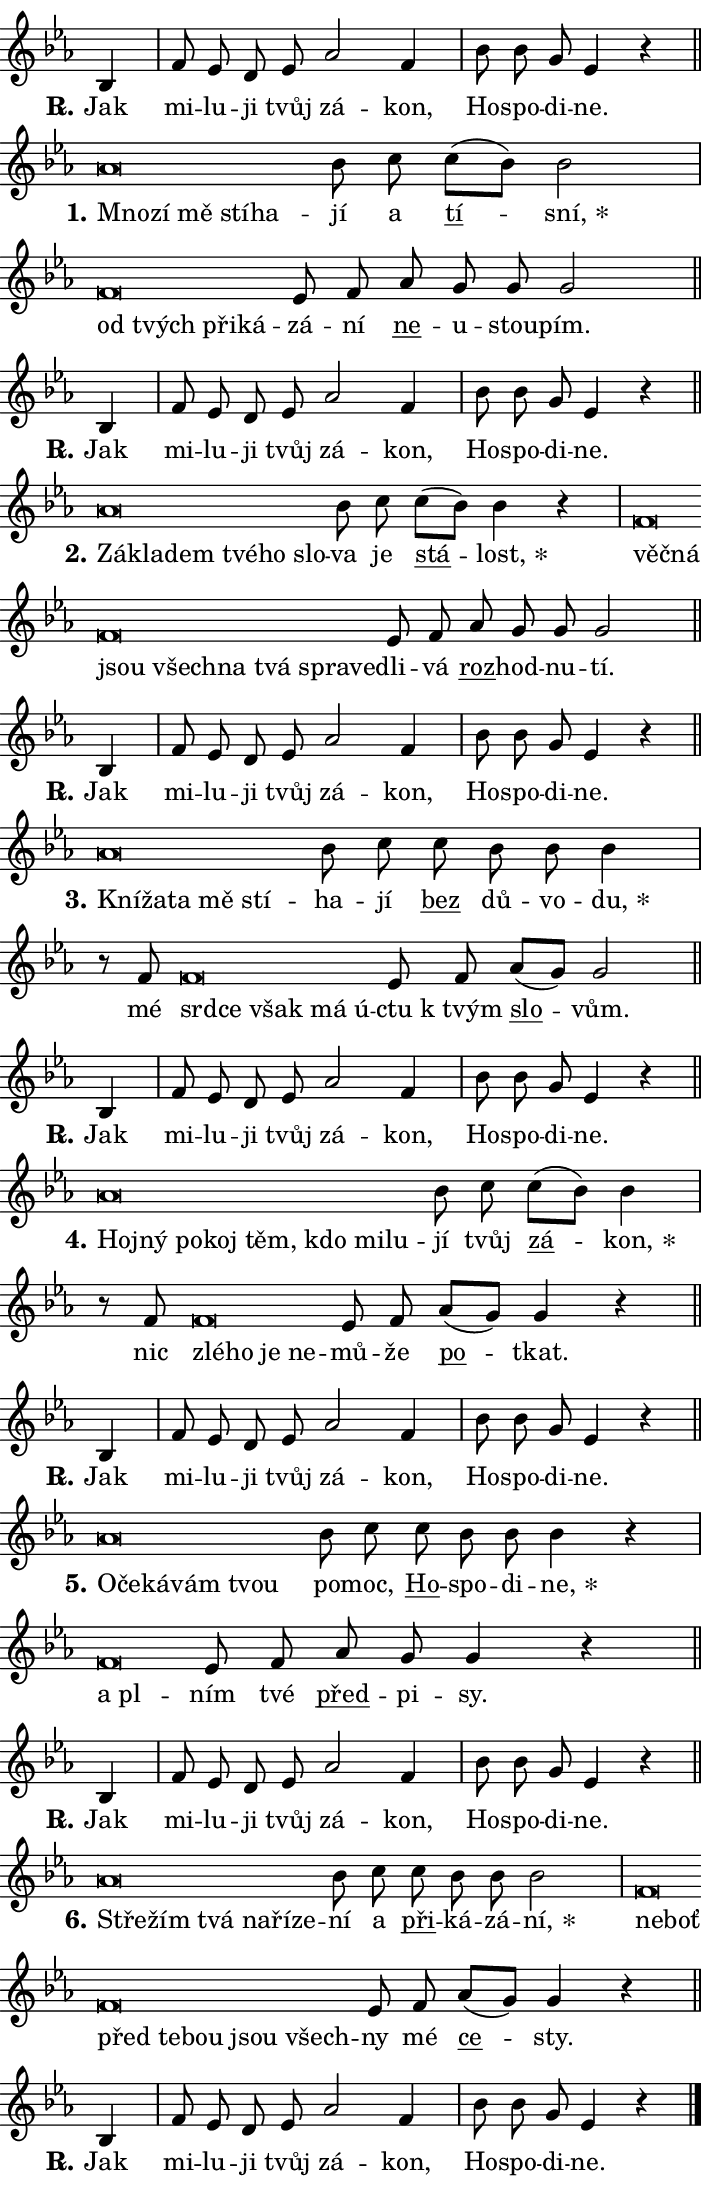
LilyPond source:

\version "2.24.0"
\header { tagline = "" }
\paper {
  indent = 0\cm
  top-margin = 0\cm
  right-margin = 0.13\cm % to fit lyric hyphens
  bottom-margin = 0\cm
  left-margin = 0\cm
  paper-width = 12\cm
  page-breaking = #ly:one-page-breaking
  system-system-spacing.basic-distance = #11
  score-system-spacing.basic-distance = #11
  ragged-last = ##f
}


%% Author: Thomas Morley
%% https://lists.gnu.org/archive/html/lilypond-user/2020-05/msg00002.html
#(define (line-position grob)
"Returns position of @var[grob} in current system:
   @code{'start}, if at first time-step
   @code{'end}, if at last time-step
   @code{'middle} otherwise
"
  (let* ((col (ly:item-get-column grob))
         (ln (ly:grob-object col 'left-neighbor))
         (rn (ly:grob-object col 'right-neighbor))
         (col-to-check-left (if (ly:grob? ln) ln col))
         (col-to-check-right (if (ly:grob? rn) rn col))
         (break-dir-left
           (and
             (ly:grob-property col-to-check-left 'non-musical #f)
             (ly:item-break-dir col-to-check-left)))
         (break-dir-right
           (and
             (ly:grob-property col-to-check-right 'non-musical #f)
             (ly:item-break-dir col-to-check-right))))
        (cond ((eqv? 1 break-dir-left) 'start)
              ((eqv? -1 break-dir-right) 'end)
              (else 'middle))))

#(define (tranparent-at-line-position vctor)
  (lambda (grob)
  "Relying on @code{line-position} select the relevant enry from @var{vctor}.
Used to determine transparency,"
    (case (line-position grob)
      ((end) (not (vector-ref vctor 0)))
      ((middle) (not (vector-ref vctor 1)))
      ((start) (not (vector-ref vctor 2))))))

noteHeadBreakVisibility =
#(define-music-function (break-visibility)(vector?)
"Makes @code{NoteHead}s transparent relying on @var{break-visibility}"
#{
  \override NoteHead.transparent =
    #(tranparent-at-line-position break-visibility)
#})

#(define delete-ledgers-for-transparent-note-heads
  (lambda (grob)
    "Reads whether a @code{NoteHead} is transparent.
If so this @code{NoteHead} is removed from @code{'note-heads} from
@var{grob}, which is supposed to be @code{LedgerLineSpanner}.
As a result ledgers are not printed for this @code{NoteHead}"
    (let* ((nhds-array (ly:grob-object grob 'note-heads))
           (nhds-list
             (if (ly:grob-array? nhds-array)
                 (ly:grob-array->list nhds-array)
                 '()))
           ;; Relies on the transparent-property being done before
           ;; Staff.LedgerLineSpanner.after-line-breaking is executed.
           ;; This is fragile ...
           (to-keep
             (remove
               (lambda (nhd)
                 (ly:grob-property nhd 'transparent #f))
               nhds-list)))
      ;; TODO find a better method to iterate over grob-arrays, similiar
      ;; to filter/remove etc for lists
      ;; For now rebuilt from scratch
      (set! (ly:grob-object grob 'note-heads)  '())
      (for-each
        (lambda (nhd)
          (ly:pointer-group-interface::add-grob grob 'note-heads nhd))
        to-keep))))

squashNotes = {
  \override NoteHead.X-extent = #'(-0.2 . 0.2)
  \override NoteHead.Y-extent = #'(-0.75 . 0)
  \override NoteHead.stencil =
    #(lambda (grob)
       (let ((pos (ly:grob-property grob 'staff-position)))
         (begin
           (if (< pos -7) (display "ERROR: Lower brevis then expected\n") (display ""))
           (if (<= pos -6) ly:text-interface::print ly:note-head::print))))
}
unSquashNotes = {
  \revert NoteHead.X-extent
  \revert NoteHead.Y-extent
  \revert NoteHead.stencil
}

hideNotes = \noteHeadBreakVisibility #begin-of-line-visible
unHideNotes = \noteHeadBreakVisibility #all-visible

% work-around for resetting accidentals
% https://lilypond.org/doc/v2.23/Documentation/notation/displaying-rhythms#unmetered-music
cadenzaMeasure = {
  \cadenzaOff
  \partial 1024 s1024
  \cadenzaOn
}

#(define-markup-command (accent layout props text) (markup?)
  "Underline accented syllable"
  (interpret-markup layout props
    #{\markup \override #'(offset . 4.3) \underline { #text }#}))

responsum = \markup \concat {
  "R" \hspace #-1.05 \path #0.1 #'((moveto 0 0.07) (lineto 0.9 0.8)) \hspace #0.05 "."
}

spaceSize = #0.6828661417322834 % exact space size for TeX Gyre Schola

\layout {
  \context {
    \Staff
    \remove "Time_signature_engraver"
    \override LedgerLineSpanner.after-line-breaking = #delete-ledgers-for-transparent-note-heads
  }
  \context {
    \Lyrics {
      \override LyricSpace.minimum-distance = \spaceSize
      \override LyricText.font-name = #"TeX Gyre Schola"
      \override LyricText.font-size = 1
      \override StanzaNumber.font-name = #"TeX Gyre Schola Bold"
      \override StanzaNumber.font-size = 1
    }
  }
  \context {
    \Score 
    \override NoteHead.text =
      #(lambda (grob) 
        (let ((pos (ly:grob-property grob 'staff-position)))
          #{\markup {
            \combine
              \halign #-0.55 \raise #(if (= pos -6) 0 0.5) \override #'(thickness . 2) \draw-line #'(3.2 . 0)
              \musicglyph "noteheads.sM1"
          }#}))
  }
}

% magnetic-lyrics.ily
%
%   written by
%     Jean Abou Samra <jean@abou-samra.fr>
%     Werner Lemberg <wl@gnu.org>
%
%   adapted by
%     Jiri Hon <jiri.hon@gmail.com>
%
% Version 2022-Apr-15

% https://www.mail-archive.com/lilypond-user@gnu.org/msg149350.html

#(define (Left_hyphen_pointer_engraver context)
   "Collect syllable-hyphen-syllable occurrences in lyrics and store
them in properties.  This engraver only looks to the left.  For
example, if the lyrics input is @code{foo -- bar}, it does the
following.

@itemize @bullet
@item
Set the @code{text} property of the @code{LyricHyphen} grob between
@q{foo} and @q{bar} to @code{foo}.

@item
Set the @code{left-hyphen} property of the @code{LyricText} grob with
text @q{foo} to the @code{LyricHyphen} grob between @q{foo} and
@q{bar}.
@end itemize

Use this auxiliary engraver in combination with the
@code{lyric-@/text::@/apply-@/magnetic-@/offset!} hook."
   (let ((hyphen #f)
         (text #f))
     (make-engraver
      (acknowledgers
       ((lyric-syllable-interface engraver grob source-engraver)
        (set! text grob)))
      (end-acknowledgers
       ((lyric-hyphen-interface engraver grob source-engraver)
        ;(when (not (grob::has-interface grob 'lyric-space-interface))
          (set! hyphen grob)));)
      ((stop-translation-timestep engraver)
       (when (and text hyphen)
         (ly:grob-set-object! text 'left-hyphen hyphen))
       (set! text #f)
       (set! hyphen #f)))))

#(define (lyric-text::apply-magnetic-offset! grob)
   "If the space between two syllables is less than the value in
property @code{LyricText@/.details@/.squash-threshold}, move the right
syllable to the left so that it gets concatenated with the left
syllable.

Use this function as a hook for
@code{LyricText@/.after-@/line-@/breaking} if the
@code{Left_@/hyphen_@/pointer_@/engraver} is active."
   (let ((hyphen (ly:grob-object grob 'left-hyphen #f)))
     (when hyphen
       (let ((left-text (ly:spanner-bound hyphen LEFT)))
         (when (grob::has-interface left-text 'lyric-syllable-interface)
           (let* ((common (ly:grob-common-refpoint grob left-text X))
                  (this-x-ext (ly:grob-extent grob common X))
                  (left-x-ext
                   (begin
                     ;; Trigger magnetism for left-text.
                     (ly:grob-property left-text 'after-line-breaking)
                     (ly:grob-extent left-text common X)))
                  ;; `delta` is the gap width between two syllables.
                  (delta (- (interval-start this-x-ext)
                            (interval-end left-x-ext)))
                  (details (ly:grob-property grob 'details))
                  (threshold (assoc-get 'squash-threshold details 0.2)))
             (when (< delta threshold)
               (let* (;; We have to manipulate the input text so that
                      ;; ligatures crossing syllable boundaries are not
                      ;; disabled.  For languages based on the Latin
                      ;; script this is essentially a beautification.
                      ;; However, for non-Western scripts it can be a
                      ;; necessity.
                      (lt (ly:grob-property left-text 'text))
                      (rt (ly:grob-property grob 'text))
                      (is-space (grob::has-interface hyphen 'lyric-space-interface))
                      (space (if is-space " " ""))
                      (extra-delta (if is-space spaceSize 0))
                      ;; Append new syllable.
                      (ltrt-space (if (and (string? lt) (string? rt))
                                (string-append lt space rt)
                                (make-concat-markup (list lt space rt))))
                      ;; Right-align `ltrt` to the right side.
                      (ltrt-space-markup (grob-interpret-markup
                               grob
                               (make-translate-markup
                                (cons (interval-length this-x-ext) 0)
                                (make-right-align-markup ltrt-space)))))
                 (begin
                   ;; Don't print `left-text`.
                   (ly:grob-set-property! left-text 'stencil #f)
                   ;; Set text and stencil (which holds all collected
                   ;; syllables so far) and shift it to the left.
                   (ly:grob-set-property! grob 'text ltrt-space)
                   (ly:grob-set-property! grob 'stencil ltrt-space-markup)
                   (ly:grob-translate-axis! grob (- (- delta extra-delta)) X))))))))))


#(define (lyric-hyphen::displace-bounds-first grob)
   ;; Make very sure this callback isn't triggered too early.
   (let ((left (ly:spanner-bound grob LEFT))
         (right (ly:spanner-bound grob RIGHT)))
     (ly:grob-property left 'after-line-breaking)
     (ly:grob-property right 'after-line-breaking)
     (ly:lyric-hyphen::print grob)))

squashThreshold = #0.4

\layout {
  \context {
    \Lyrics
    \consists #Left_hyphen_pointer_engraver
    \override LyricText.after-line-breaking =
      #lyric-text::apply-magnetic-offset!
    \override LyricHyphen.stencil = #lyric-hyphen::displace-bounds-first
    \override LyricText.details.squash-threshold = \squashThreshold
    \override LyricHyphen.minimum-distance = 0
    \override LyricHyphen.minimum-length = \squashThreshold
  }
}

squashText = \override LyricText.details.squash-threshold = 9999
unSquashText = \override LyricText.details.squash-threshold = \squashThreshold

leftText = \override LyricText.self-alignment-X = #LEFT
unLeftText = \revert LyricText.self-alignment-X

starOffset = #(lambda (grob) 
                (let ((x_offset (ly:self-alignment-interface::aligned-on-x-parent grob)))
                  (if (= x_offset 0) 0 (+ x_offset 1.2))))

star = #(define-music-function (syllable)(string?)
"Append star separator at the end of a syllable"
#{
  \once \override LyricText.X-offset = #starOffset
  \lyricmode { \markup {
    #syllable
    \override #'((font-name . "TeX Gyre Schola Bold")) \hspace #0.2 \lower #0.65 \larger "*"
  } }
#})

starAccent = #(define-music-function (syllable)(string?)
"Append star separator at the end of a syllable and make accent"
#{
  \once \override LyricText.X-offset = #starOffset
  \lyricmode { \markup {
    \accent #syllable
    \override #'((font-name . "TeX Gyre Schola Bold")) \hspace #0.2 \lower #0.65 \larger "*"
  } }
#})

breath = #(define-music-function (syllable)(string?)
"Append breathing indicator at the end of a syllable"
#{
  \lyricmode { \markup { #syllable "+" } }
#})

optionalBreath = #(define-music-function (syllable)(string?)
"Append optional breathing indicator at the end of a syllable"
#{
  \lyricmode { \markup { #syllable "(+)" } }
#})


\score {
    <<
        \new Voice = "melody" { \cadenzaOn \key es \major \relative { bes4 \cadenzaMeasure \bar "|" f'8 es d es as2 f4 \cadenzaMeasure \bar "|" bes8 bes g es4 r \cadenzaMeasure \bar "||" \break } }
        \new Lyrics \lyricsto "melody" { \lyricmode { \set stanza = \responsum
Jak mi -- lu -- ji tvůj zá -- kon, Ho -- spo -- di -- ne. } }
    >>
    \layout {}
}

\score {
    <<
        \new Voice = "melody" { \cadenzaOn \key es \major \relative { \squashNotes as'\breve*1/16 \hideNotes \breve*1/16 \bar "" \breve*1/16 \bar "" \breve*1/16 \breve*1/16 \bar "" \unHideNotes \unSquashNotes bes8 c \bar "" c[( bes)] bes2 \cadenzaMeasure \bar "|" \squashNotes f\breve*1/16 \hideNotes \breve*1/16 \bar "" \breve*1/16 \breve*1/16 \bar "" \unHideNotes \unSquashNotes es8 f \bar "" as g g g2 \cadenzaMeasure \bar "||" \break } }
        \new Lyrics \lyricsto "melody" { \lyricmode { \set stanza = "1."
\leftText Mno -- \squashText zí mě stí -- ha -- \unLeftText \unSquashText jí a \markup \accent tí -- \star sní, \leftText od \squashText tvých při -- ká -- \unLeftText \unSquashText zá -- ní \markup \accent ne -- u -- stou -- pím. } }
    >>
    \layout {}
}

\score {
    <<
        \new Voice = "melody" { \cadenzaOn \key es \major \relative { bes4 \cadenzaMeasure \bar "|" f'8 es d es as2 f4 \cadenzaMeasure \bar "|" bes8 bes g es4 r \cadenzaMeasure \bar "||" \break } }
        \new Lyrics \lyricsto "melody" { \lyricmode { \set stanza = \responsum
Jak mi -- lu -- ji tvůj zá -- kon, Ho -- spo -- di -- ne. } }
    >>
    \layout {}
}

\score {
    <<
        \new Voice = "melody" { \cadenzaOn \key es \major \relative { \squashNotes as'\breve*1/16 \hideNotes \breve*1/16 \bar "" \breve*1/16 \bar "" \breve*1/16 \bar "" \breve*1/16 \breve*1/16 \bar "" \unHideNotes \unSquashNotes bes8 c \bar "" c[( bes)] bes4 r \cadenzaMeasure \bar "|" \squashNotes f\breve*1/16 \hideNotes \breve*1/16 \bar "" \breve*1/16 \bar "" \breve*1/16 \bar "" \breve*1/16 \bar "" \breve*1/16 \bar "" \breve*1/16 \breve*1/16 \bar "" \unHideNotes \unSquashNotes es8 f \bar "" as g g g2 \cadenzaMeasure \bar "||" \break } }
        \new Lyrics \lyricsto "melody" { \lyricmode { \set stanza = "2."
\leftText Zá -- \squashText kla -- dem tvé -- ho slo -- \unLeftText \unSquashText va je \markup \accent stá -- \star lost, \leftText věč -- \squashText ná jsou všech -- na tvá spra -- ve -- \unLeftText \unSquashText dli -- vá \markup \accent roz -- hod -- nu -- tí. } }
    >>
    \layout {}
}

\score {
    <<
        \new Voice = "melody" { \cadenzaOn \key es \major \relative { bes4 \cadenzaMeasure \bar "|" f'8 es d es as2 f4 \cadenzaMeasure \bar "|" bes8 bes g es4 r \cadenzaMeasure \bar "||" \break } }
        \new Lyrics \lyricsto "melody" { \lyricmode { \set stanza = \responsum
Jak mi -- lu -- ji tvůj zá -- kon, Ho -- spo -- di -- ne. } }
    >>
    \layout {}
}

\score {
    <<
        \new Voice = "melody" { \cadenzaOn \key es \major \relative { \squashNotes as'\breve*1/16 \hideNotes \breve*1/16 \bar "" \breve*1/16 \bar "" \breve*1/16 \breve*1/16 \bar "" \unHideNotes \unSquashNotes bes8 c \bar "" c bes bes bes4 \cadenzaMeasure \bar "|" r8 f8 \squashNotes f\breve*1/16 \hideNotes \breve*1/16 \bar "" \breve*1/16 \bar "" \breve*1/16 \breve*1/16 \bar "" \unHideNotes \unSquashNotes es8 f \bar "" as[( g)] g2 \cadenzaMeasure \bar "||" \break } }
        \new Lyrics \lyricsto "melody" { \lyricmode { \set stanza = "3."
\leftText Kní -- \squashText ža -- ta mě stí -- \unLeftText \unSquashText ha -- jí \markup \accent bez dů -- vo -- \star du, mé \leftText srd -- \squashText ce však má ú -- \unLeftText \unSquashText ctu "k tvým" \markup \accent slo -- vům. } }
    >>
    \layout {}
}

\score {
    <<
        \new Voice = "melody" { \cadenzaOn \key es \major \relative { bes4 \cadenzaMeasure \bar "|" f'8 es d es as2 f4 \cadenzaMeasure \bar "|" bes8 bes g es4 r \cadenzaMeasure \bar "||" \break } }
        \new Lyrics \lyricsto "melody" { \lyricmode { \set stanza = \responsum
Jak mi -- lu -- ji tvůj zá -- kon, Ho -- spo -- di -- ne. } }
    >>
    \layout {}
}

\score {
    <<
        \new Voice = "melody" { \cadenzaOn \key es \major \relative { \squashNotes as'\breve*1/16 \hideNotes \breve*1/16 \bar "" \breve*1/16 \bar "" \breve*1/16 \bar "" \breve*1/16 \bar "" \breve*1/16 \bar "" \breve*1/16 \breve*1/16 \bar "" \unHideNotes \unSquashNotes bes8 c \bar "" c[( bes)] bes4 \cadenzaMeasure \bar "|" r8 f8 \squashNotes f\breve*1/16 \hideNotes \breve*1/16 \bar "" \breve*1/16 \breve*1/16 \bar "" \unHideNotes \unSquashNotes es8 f \bar "" as[( g)] g4 r \cadenzaMeasure \bar "||" \break } }
        \new Lyrics \lyricsto "melody" { \lyricmode { \set stanza = "4."
\leftText Hoj -- \squashText ný po -- koj těm, kdo mi -- lu -- \unLeftText \unSquashText jí tvůj \markup \accent zá -- \star kon, nic \leftText zlé -- \squashText ho je ne -- \unLeftText \unSquashText mů -- že \markup \accent po -- tkat. } }
    >>
    \layout {}
}

\score {
    <<
        \new Voice = "melody" { \cadenzaOn \key es \major \relative { bes4 \cadenzaMeasure \bar "|" f'8 es d es as2 f4 \cadenzaMeasure \bar "|" bes8 bes g es4 r \cadenzaMeasure \bar "||" \break } }
        \new Lyrics \lyricsto "melody" { \lyricmode { \set stanza = \responsum
Jak mi -- lu -- ji tvůj zá -- kon, Ho -- spo -- di -- ne. } }
    >>
    \layout {}
}

\score {
    <<
        \new Voice = "melody" { \cadenzaOn \key es \major \relative { \squashNotes as'\breve*1/16 \hideNotes \breve*1/16 \bar "" \breve*1/16 \bar "" \breve*1/16 \breve*1/16 \bar "" \unHideNotes \unSquashNotes bes8 c \bar "" c bes bes bes4 r \cadenzaMeasure \bar "|" \squashNotes f\breve*1/16 \hideNotes \breve*1/16 \bar "" \unHideNotes \unSquashNotes es8 f \bar "" as g g4 r \cadenzaMeasure \bar "||" \break } }
        \new Lyrics \lyricsto "melody" { \lyricmode { \set stanza = "5."
\leftText O -- \squashText če -- ká -- vám tvou \unLeftText \unSquashText po -- moc, \markup \accent Ho -- spo -- di -- \star ne, \leftText a \squashText pl -- \unLeftText \unSquashText ním tvé \markup \accent před -- pi -- sy. } }
    >>
    \layout {}
}

\score {
    <<
        \new Voice = "melody" { \cadenzaOn \key es \major \relative { bes4 \cadenzaMeasure \bar "|" f'8 es d es as2 f4 \cadenzaMeasure \bar "|" bes8 bes g es4 r \cadenzaMeasure \bar "||" \break } }
        \new Lyrics \lyricsto "melody" { \lyricmode { \set stanza = \responsum
Jak mi -- lu -- ji tvůj zá -- kon, Ho -- spo -- di -- ne. } }
    >>
    \layout {}
}

\score {
    <<
        \new Voice = "melody" { \cadenzaOn \key es \major \relative { \squashNotes as'\breve*1/16 \hideNotes \breve*1/16 \bar "" \breve*1/16 \bar "" \breve*1/16 \bar "" \breve*1/16 \breve*1/16 \bar "" \unHideNotes \unSquashNotes bes8 c \bar "" c bes bes bes2 \cadenzaMeasure \bar "|" \squashNotes f\breve*1/16 \hideNotes \breve*1/16 \bar "" \breve*1/16 \bar "" \breve*1/16 \bar "" \breve*1/16 \bar "" \breve*1/16 \breve*1/16 \bar "" \unHideNotes \unSquashNotes es8 f \bar "" as[( g)] g4 r \cadenzaMeasure \bar "||" \break } }
        \new Lyrics \lyricsto "melody" { \lyricmode { \set stanza = "6."
\leftText Stře -- \squashText žím tvá na -- ří -- ze -- \unLeftText \unSquashText ní a \markup \accent při -- ká -- zá -- \star ní, \leftText ne -- \squashText boť před te -- bou jsou všech -- \unLeftText \unSquashText ny mé \markup \accent ce -- sty. } }
    >>
    \layout {}
}

\score {
    <<
        \new Voice = "melody" { \cadenzaOn \key es \major \relative { bes4 \cadenzaMeasure \bar "|" f'8 es d es as2 f4 \cadenzaMeasure \bar "|" bes8 bes g es4 r \cadenzaMeasure \bar "||" \break } \bar "|." }
        \new Lyrics \lyricsto "melody" { \lyricmode { \set stanza = \responsum
Jak mi -- lu -- ji tvůj zá -- kon, Ho -- spo -- di -- ne. } }
    >>
    \layout {}
}
